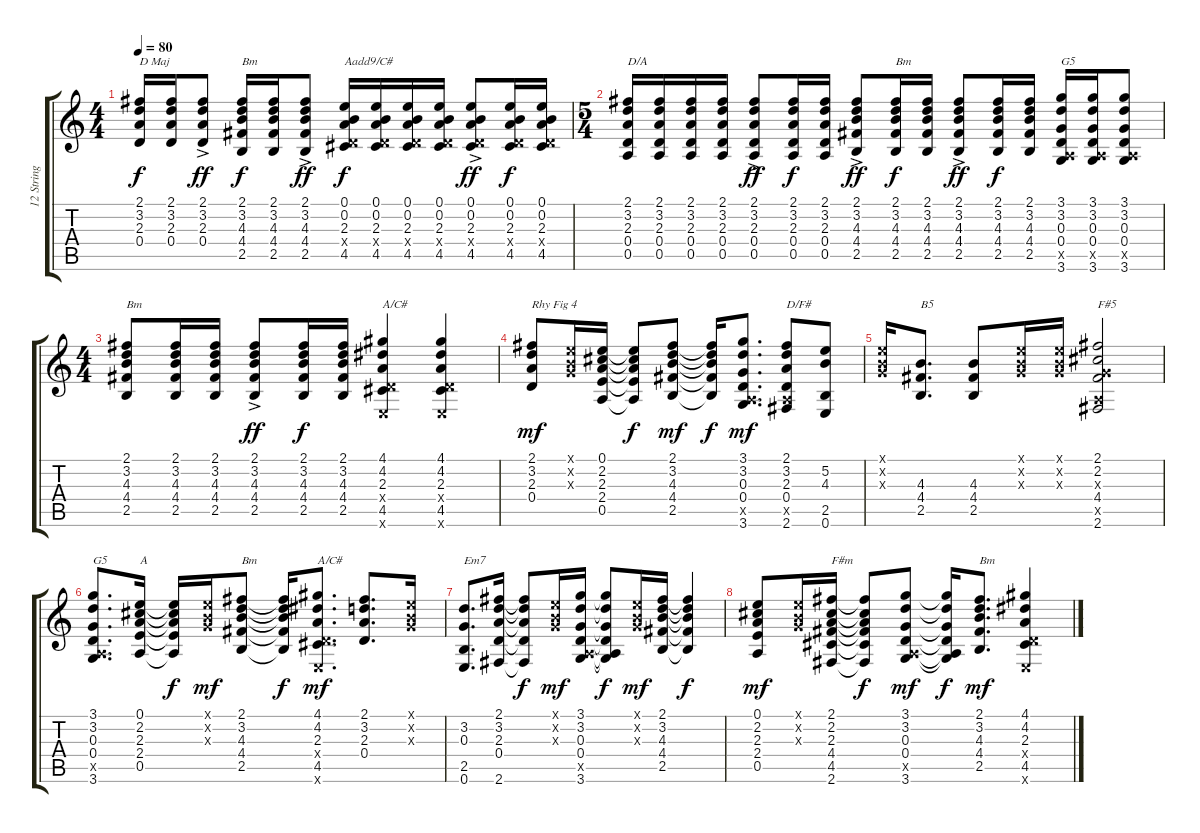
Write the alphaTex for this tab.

\track ("12 String" "12 String") {instrument acousticguitarsteel}
\staff {score tabs}
\tuning (E4 B3 G3 D3 A2 E2) {hide}
\ts (4 4)
\tempo 80
\clef g2
\ks c
(2.1 3.2 2.3 0.4).16{txt "D Maj" dy f} (2.1 3.2 2.3 0.4).16 (2.1 3.2 2.3 0.4{ac}).8{dy ff} (2.1 3.2 4.3 4.4 2.5).16{txt "Bm" dy f} (2.1 3.2 4.3 4.4 2.5).16 (2.1{ac} 3.2 4.3 4.4 2.5).8{dy ff} (0.1 0.2 2.3 0.4{x} 4.5).16{txt "Aadd9/C#" dy f} (0.1 0.2 2.3 0.4{x} 4.5).16 (0.1 0.2 2.3 0.4{x} 4.5).16 (0.1 0.2 2.3 0.4{x} 4.5).16 (0.1{ac} 0.2 2.3 0.4{x} 4.5).8{dy ff} (0.1 0.2 2.3 0.4{x} 4.5).16{dy f} (0.1 0.2 2.3 0.4{x} 4.5).16 |
\ts (5 4)
(2.1 3.2 2.3 0.4 0.5).16{txt "D/A"} (2.1 3.2 2.3 0.4 0.5).16 (2.1 3.2 2.3 0.4 0.5).16 (2.1 3.2 2.3 0.4 0.5).16 (2.1{ac} 3.2 2.3 0.4 0.5).8{dy ff} (2.1 3.2 2.3 0.4 0.5).16{dy f} (2.1 3.2 2.3 0.4 0.5).16 (2.1{ac} 3.2 4.3 4.4 2.5).8{dy ff} (2.1 3.2 4.3 4.4 2.5).16{txt "Bm" dy f} (2.1 3.2 4.3 4.4 2.5).16 (2.1{ac} 3.2 4.3 4.4 2.5).8{dy ff} (2.1 3.2 4.3 4.4 2.5).16{dy f} (2.1 3.2 4.3 4.4 2.5).16 (3.1 3.2 0.3 0.4 0.5{x} 3.6).16{txt "G5"} (3.1 3.2 0.3 0.4 0.5{x} 3.6).16 (3.1 3.2 0.3 0.4 0.5{x} 3.6).8 |
\ts (4 4)
(2.1 3.2 4.3 4.4 2.5).8{txt "Bm"} (2.1 3.2 4.3 4.4 2.5).16 (2.1 3.2 4.3 4.4 2.5).16 (2.1 3.2{ac} 4.3 4.4 2.5).8{dy ff} (2.1 3.2 4.3 4.4 2.5).16{dy f} (2.1 3.2 4.3 4.4 2.5).16 (4.1 4.2 2.3 0.4{x} 4.5 0.6{x}).4{txt "A/C#"} (4.1 4.2 2.3 0.4{x} 4.5 0.6{x}).4 |
(2.1 3.2 2.3 0.4).8{txt "Rhy Fig 4" dy mf} (0.1{x} 0.2{x} 0.3{x}).16 (0.1 2.2 2.3 2.4 0.5).16 (0.1{t} 2.2{t} 2.3{t} 2.4{t} 0.5{t}).8{dy f} (2.1 3.2 4.3 4.4 2.5).8{dy mf} (2.1{t} 3.2{t} 4.3{t} 4.4{t} 2.5{t}).16{dy f} (3.1 3.2 0.3 0.4 0.5{x} 3.6).8{d dy mf} (2.1 3.2 2.3 0.4 0.5{x} 2.6).8{txt "D/F#"} (5.2 4.3 2.5 0.6).8 |
(0.1{x} 0.2{x} 0.3{x}).16 (4.3 4.4 2.5).8{d txt "B5"} (4.3 4.4 2.5).8 (0.1{x} 0.2{x} 0.3{x}).16 (0.1{x} 0.2{x} 0.3{x}).16 (2.1 2.2 0.3{x} 4.4 0.5{x} 2.6).2{txt "F#5"} |
(3.1 3.2 0.3 0.4 0.5{x} 3.6).8{d txt "G5"} (0.1 2.2 2.3 2.4 0.5).16{txt "A"} (0.1{t} 2.2{t} 2.3{t} 2.4{t} 0.5{t}).16{dy f} (0.1{x} 0.2{x} 0.3{x}).16{dy mf} (2.1 3.2 4.3 4.4 2.5).8{txt "Bm"} (2.1{t} 3.2{t} 4.3{t} 4.4{t} 2.5{t}).16{dy f} (4.1 4.2 2.3 0.4{x} 4.5 0.6{x}).8{d txt "A/C#" dy mf} (2.1 3.2 2.3 0.4).8{d} (0.1{x} 0.2{x} 0.3{x}).16 |
(3.2 0.3 2.5 0.6).8{d txt "Em7"} (2.1 3.2 2.3 0.4 2.6).16 (2.1{t} 3.2{t} 2.3{t} 0.4{t} 2.6{t}).8{dy f} (0.1{x} 0.2{x} 0.3{x}).16{dy mf} (3.1 3.2 0.3 0.4 0.5{x} 3.6).16 (3.1{t} 3.2{t} 0.3{t} 0.4{t} 0.5{t} 3.6{t}).8{dy f} (0.1{x} 0.2{x} 0.3{x}).16{dy mf} (2.1 3.2 4.3 4.4 2.5).16 (2.1{t} 3.2{t} 4.3{t} 4.4{t} 2.5{t}).4{dy f} |
(0.1 2.2 2.3 2.4 0.5).8{dy mf} (0.1{x} 0.2{x} 0.3{x}).16 (2.1 2.2 2.3 4.4 4.5 2.6).16{txt "F#m"} (2.1{t} 2.2{t} 2.3{t} 4.4{t} 4.5{t} 2.6{t}).8{dy f} (3.1 3.2 0.3 0.4 0.5{x} 3.6).8{dy mf} (3.1{t} 3.2{t} 0.3{t} 0.4{t} 0.5{t} 3.6{t}).16{dy f} (2.1 3.2 4.3 4.4 2.5).8{d txt "Bm" dy mf} (4.1 4.2 2.3 0.4{x} 4.5 0.6{x}).4
